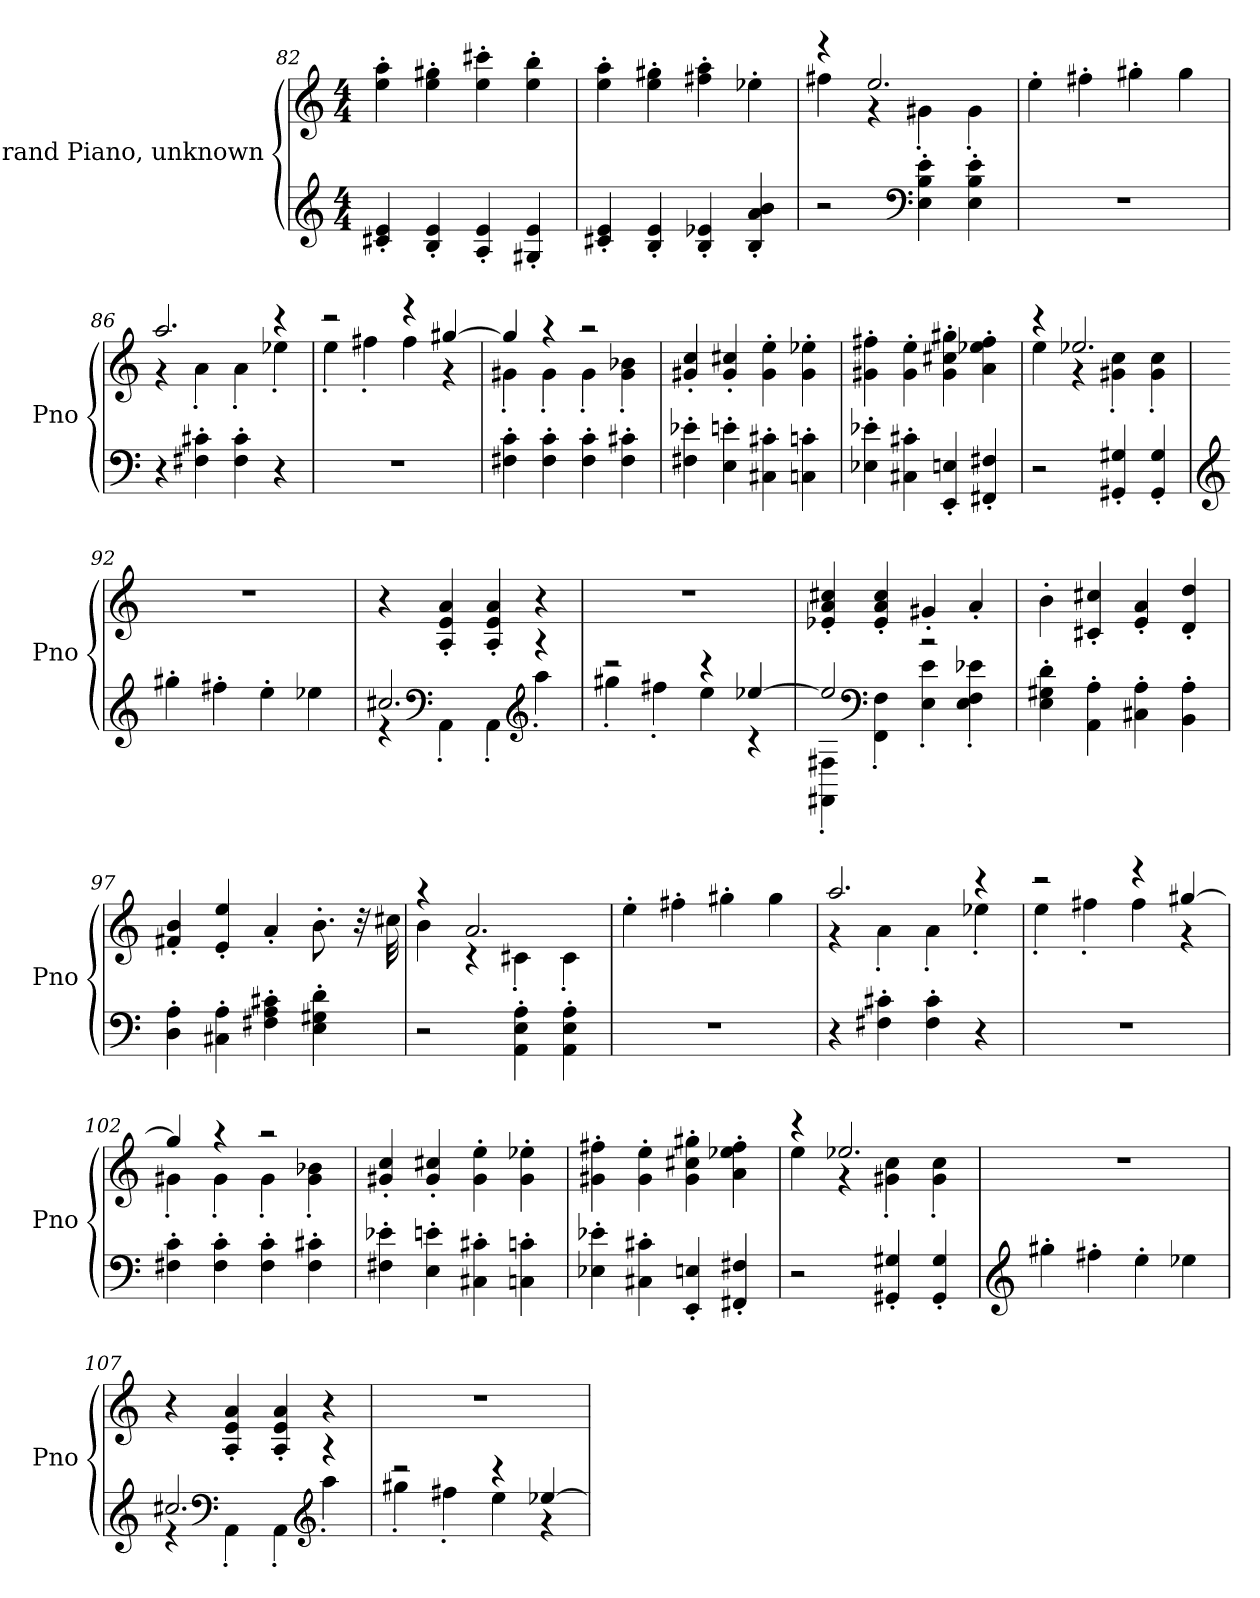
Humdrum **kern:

**kern	**kern
*part1	*part1
*staff2	*staff1
*I"Grand Piano, unknown	*
*I'Pno	*
*clefG2	*clefG2
*k[]	*k[]
*M4/4	*M4/4
=82	=82
4c#X/' 4e/'	4ee\' 4aa\'
4B/' 4e/'	4ee\' 4gg#X\'
4A/' 4e/'	4ee\' 4ccc#X\'
4G#X/' 4e/'	4ee\' 4bb\'
=83	=83
4c#X/' 4e/'	4ee\' 4aa\'
4B/' 4e/'	4ee\' 4gg#X\'
4B/' 4e-X/'	4ff#X\' 4aa\'
4B/' 4a/' 4b/'	4ee-X'\
=84	=84
*	*^
2r	4r	4ff#X\
.	2.ee/	4r
*clefF4	*	*
4E\' 4B\' 4e\'	.	4g#X'\
4E\' 4B\' 4e\'	.	4g#'\
*	*v	*v
=85	=85
1r	4ee'\
.	4ff#X'\
.	4gg#X'\
.	4gg#\
=86	=86
*	*^
4r	2.aa/	4r
4F#X\' 4c#X\'	.	4a'\
4F#\' 4c#\'	.	4a'\
4r	4r	4ee-X'\
!!LO:LB:g=z	!!
=87	=87	=87
1r	2r	4ee'\
.	.	4ff#X'\
.	4r	4ff#\
.	[4gg#X/	4r
=88	=88	=88
4F#X\' 4c\'	4gg#/]	4g#X'\
4F#\' 4c\'	4r	4g#'\
4F#\' 4c\'	2r	4g#'\
4F#\' 4c#X\'	.	4g#\' 4b-X\'
*	*v	*v
=89	=89
4F#X\' 4e-X\'	4g#X/' 4cc/'
4E\' 4en\'	4g#/' 4cc#X/'
4C#X\' 4c#X\'	4g#\' 4ee\'
4Cn\' 4cn\'	4g#\' 4ee-X\'
=90	=90
4E-X\' 4e-X\'	4g#X\' 4ff#X\'
4C#X\' 4c#X\'	4g#\' 4ee\'
4EE/' 4En/'	4g#\' 4cc#X\' 4gg#X\'
4FF#X/' 4F#X/'	4a\' 4ee-X\' 4ff#\'
=91	=91
*	*^
2r	4r	4ee\
.	2.ee-X/	4r
4GG#X/' 4G#X/'	.	4g#X\' 4cc\'
4GG#/' 4G#/'	.	4g#\' 4cc\'
*	*v	*v
=92	=92
*clefG2	*
4gg#X'\	1r
4ff#X'\	.
4ee'\	.
4ee-X\	.
!!LO:LB:g=z
=93	=93
*^	*
2.cc#X/	4r	4r
*clefF4	*	*
.	4AA'\	4A/' 4e/' 4a/'
.	4AA'\	4A/' 4e/' 4a/'
*clefG2	*	*
4r	4aa'\	4r
=94	=94	=94
2r	4gg#X'\	1r
.	4ff#X'\	.
4r	4ee\	.
[4ee-X/	4r	.
=95	=95	=95
2ee-/]	4FF#X\' 4F#X\'	4e-X/' 4a/' 4cc#X/'
*clefF4	*	*
.	4FF#\' 4F#\'	4e-/' 4a/' 4cc#/'
2r	4E\' 4e\'	4g#X'/
.	4E\' 4F#\' 4e-X\'	4a'/
*v	*v	*
=96	=96
4E\' 4G#X\' 4d\'	4b'\
4AA\' 4A\'	4c#X/' 4cc#X/'
4C#X\' 4A\'	4e/' 4a/'
4BB\' 4A\'	4d/' 4dd/'
=97	=97
4D\' 4A\'	4f#X/' 4b/'
4C#X\' 4A\'	4e/' 4ee/'
4F#X\' 4A\' 4c#X\'	4a'/
4E\' 4G#X\' 4d\'	8.b'\
.	32r
.	32cc#X\
!!LO:LB:g=z
=98	=98
*	*^
2r	4r	4b\
.	2.a/	4r
4AA\' 4E\' 4A\'	.	4c#X'\
4AA\' 4E\' 4A\'	.	4c#'\
*	*v	*v
=99	=99
1r	4ee'\
.	4ff#X'\
.	4gg#X'\
.	4gg#\
=100	=100
*	*^
4r	2.aa/	4r
4F#X\' 4c#X\'	.	4a'\
4F#\' 4c#\'	.	4a'\
4r	4r	4ee-X'\
=101	=101	=101
1r	2r	4ee'\
.	.	4ff#X'\
.	4r	4ff#\
.	[4gg#X/	4r
=102	=102	=102
4F#X\' 4c\'	4gg#/]	4g#X'\
4F#\' 4c\'	4r	4g#'\
4F#\' 4c\'	2r	4g#'\
4F#\' 4c#X\'	.	4g#\' 4b-X\'
*	*v	*v
=103	=103
4F#X\' 4e-X\'	4g#X/' 4cc/'
4E\' 4en\'	4g#/' 4cc#X/'
4C#X\' 4c#X\'	4g#\' 4ee\'
4Cn\' 4cn\'	4g#\' 4ee-X\'
!!LO:LB:g=z
=104	=104
4E-X\' 4e-X\'	4g#X\' 4ff#X\'
4C#X\' 4c#X\'	4g#\' 4ee\'
4EE/' 4En/'	4g#\' 4cc#X\' 4gg#X\'
4FF#X/' 4F#X/'	4a\' 4ee-X\' 4ff#\'
=105	=105
*	*^
2r	4r	4ee\
.	2.ee-X/	4r
4GG#X/' 4G#X/'	.	4g#X\' 4cc\'
4GG#/' 4G#/'	.	4g#\' 4cc\'
*	*v	*v
=106	=106
*clefG2	*
4gg#X'\	1r
4ff#X'\	.
4ee'\	.
4ee-X\	.
=107	=107
*^	*
2.cc#X/	4r	4r
*clefF4	*	*
.	4AA'\	4A/' 4e/' 4a/'
.	4AA'\	4A/' 4e/' 4a/'
*clefG2	*	*
4r	4aa'\	4r
=108	=108	=108
2r	4gg#X'\	1r
.	4ff#X'\	.
4r	4ee\	.
[4ee-X/	4r	.
*v	*v	*
=	=
*-	*-
